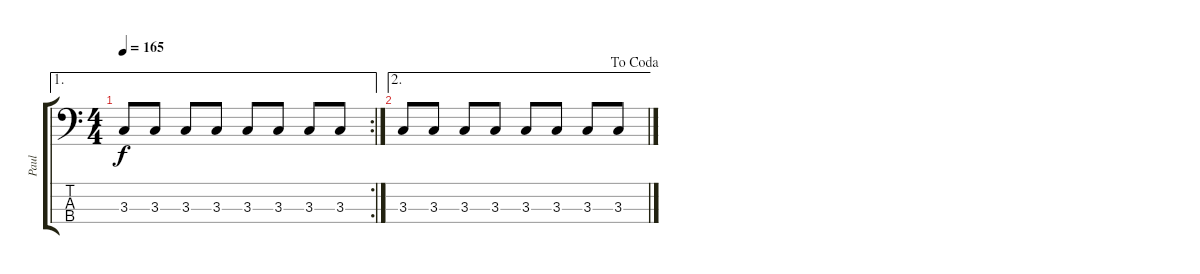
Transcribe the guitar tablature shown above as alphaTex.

\track ("Paul" "Paul") {instrument electricbassfinger}
\staff {score tabs}
\tuning (G2 D2 A1 E1) {hide}
\ae 1
\rc 2
\ts (4 4)
\tempo 165
\clef f4
\ks c
3.3.8{dy f} 3.3.8 3.3.8 3.3.8 3.3.8 3.3.8 3.3.8 3.3.8 |
\ae 2
\jump dacoda
3.3.8 3.3.8 3.3.8 3.3.8 3.3.8 3.3.8 3.3.8 3.3.8
